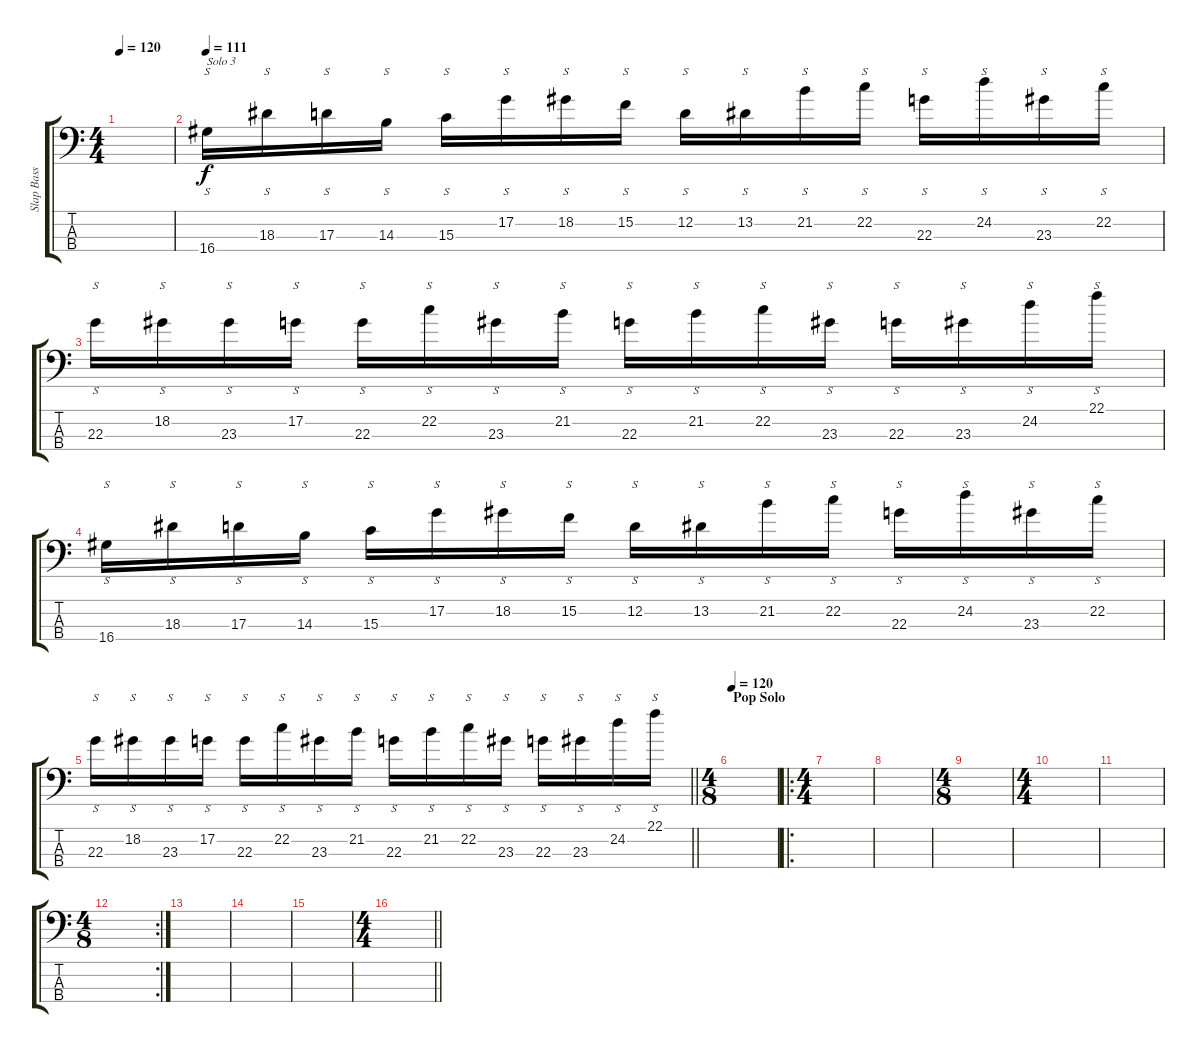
\track ("Slap Bass" "Slap Bass") {instrument slapbass2}
\staff {score tabs}
\tuning (G2 D2 A1 E1) {hide}
\ts (4 4)
\tempo 120
\clef f4
\ks c
|
\tempo 111
16.4.16{s txt "Solo 3"} 18.3.16{s} 17.3.16{s} 14.3.16{s} 15.3.16{s} 17.2.16{s} 18.2.16{s} 15.2.16{s} 12.2.16{s} 13.2.16{s} 21.2.16{s} 22.2.16{s} 22.3.16{s} 24.2.16{s} 23.3.16{s} 22.2.16{s} |
22.3.16{s} 18.2.16{s} 23.3.16{s} 17.2.16{s} 22.3.16{s} 22.2.16{s} 23.3.16{s} 21.2.16{s} 22.3.16{s} 21.2.16{s} 22.2.16{s} 23.3.16{s} 22.3.16{s} 23.3.16{s} 24.2.16{s} 22.1.16{s} |
16.4.16{s} 18.3.16{s} 17.3.16{s} 14.3.16{s} 15.3.16{s} 17.2.16{s} 18.2.16{s} 15.2.16{s} 12.2.16{s} 13.2.16{s} 21.2.16{s} 22.2.16{s} 22.3.16{s} 24.2.16{s} 23.3.16{s} 22.2.16{s} |
\barLineRight lightlight
22.3.16{s} 18.2.16{s} 23.3.16{s} 17.2.16{s} 22.3.16{s} 22.2.16{s} 23.3.16{s} 21.2.16{s} 22.3.16{s} 21.2.16{s} 22.2.16{s} 23.3.16{s} 22.3.16{s} 23.3.16{s} 24.2.16{s} 22.1.16{s} |
\ts (4 8)
\section ("" "Pop Solo")
\tempo 90
\tempo 120
|
\ro
\ts (4 4)
|
|
\ts (4 8)
|
\ts (4 4)
|
|
\rc 2
\ts (4 8)
|
|
|
|
\ts (4 4)
\barLineRight lightlight
